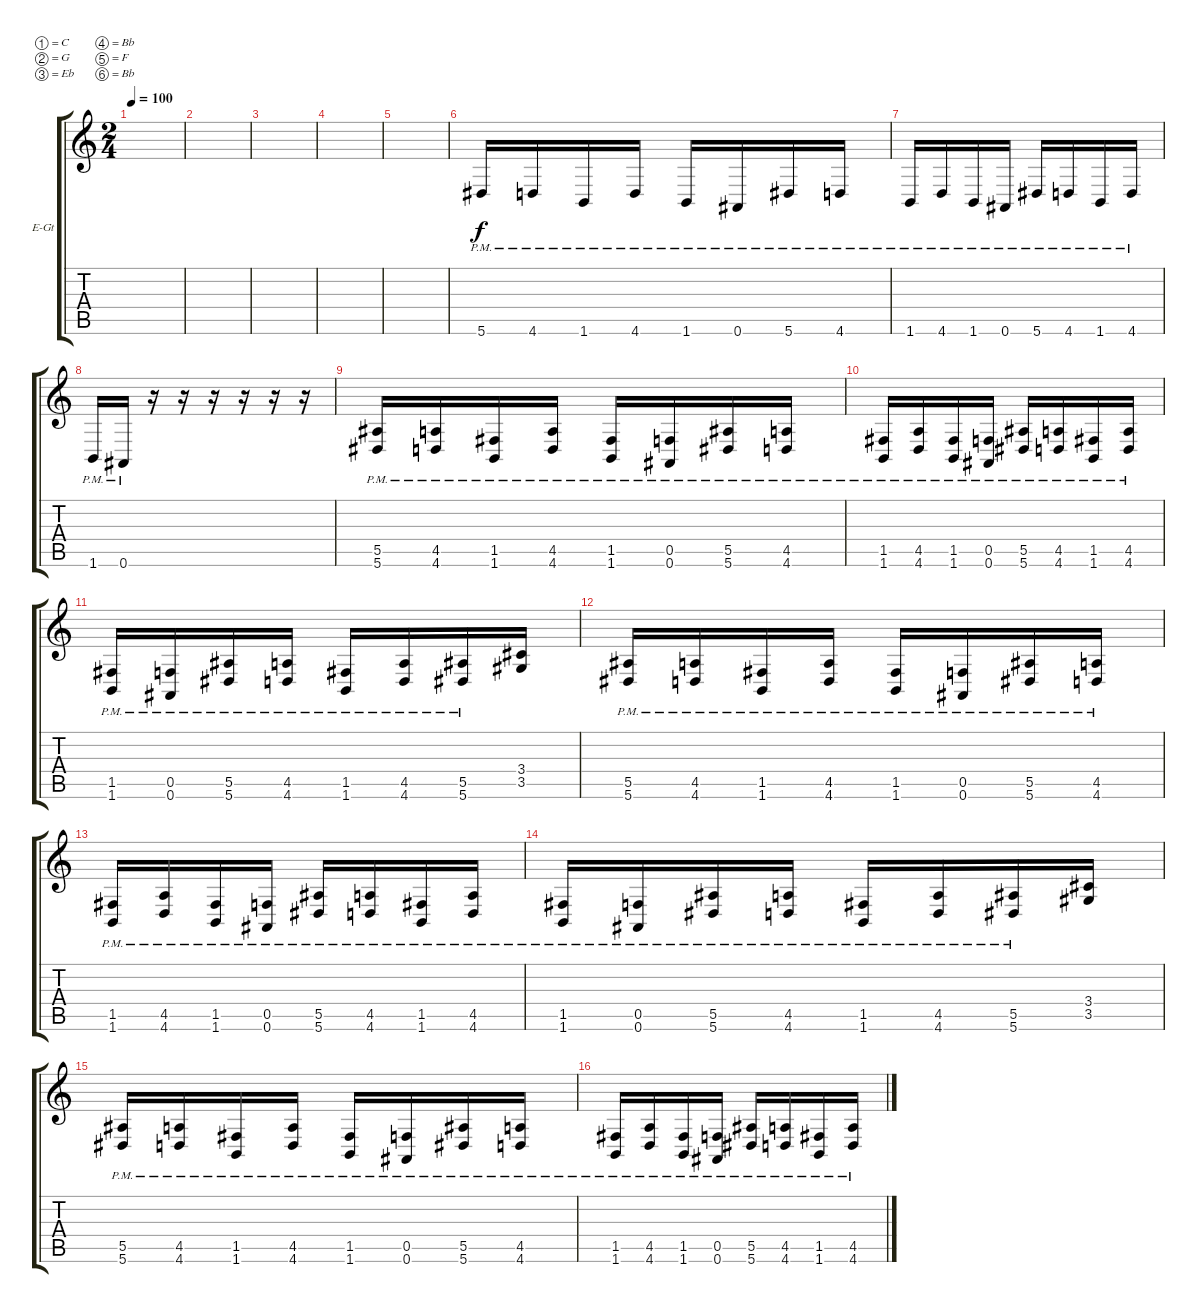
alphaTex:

\bracketExtendMode groupsimilarinstruments
\firstSystemTrackNameOrientation horizontal
\otherSystemsTrackNameOrientation horizontal
\track ("Electric Guitar 1" "E-Gt") {instrument distortionguitar}
\staff {score tabs}
\tuning (C4 G3 Eb3 Bb2 F2 Bb1)
\ts (2 4)
\tempo 100
\clef g2
\ks c
|
|
|
|
|
5.6{pm}.16 4.6{pm}.16 1.6{pm}.16 4.6{pm}.16 1.6{pm}.16 0.6{pm}.16 5.6{pm}.16 4.6{pm}.16 |
1.6{pm}.16 4.6{pm}.16 1.6{pm}.16 0.6{pm}.16 5.6{pm}.16 4.6{pm}.16 1.6{pm}.16 4.6{pm}.16 |
1.6{pm}.16 0.6{pm}.16 r.16 r.16 r.16 r.16 r.16 r.16 |
(5.5{pm} 5.6{pm}).16 (4.6{pm} 4.5{pm}).16 (1.5{pm} 1.6{pm}).16 (4.6{pm} 4.5{pm}).16 (1.5{pm} 1.6{pm}).16 (0.6{pm} 0.5{pm}).16 (5.6{pm} 5.5{pm}).16 (4.6{pm} 4.5{pm}).16 |
(1.6{pm} 1.5{pm}).16 (4.6{pm} 4.5{pm}).16 (1.6{pm} 1.5{pm}).16 (0.6{pm} 0.5{pm}).16 (5.6{pm} 5.5{pm}).16 (4.6{pm} 4.5{pm}).16 (1.6{pm} 1.5{pm}).16 (4.6{pm} 4.5{pm}).16 |
(1.6{pm} 1.5{pm}).16 (0.6{pm} 0.5{pm}).16 (5.6{pm} 5.5{pm}).16 (4.6{pm} 4.5{pm}).16 (1.6{pm} 1.5{pm}).16 (4.6{pm} 4.5{pm}).16 (5.6{pm} 5.5{pm}).16 (3.5 3.4).16 |
(5.5{pm} 5.6{pm}).16 (4.6{pm} 4.5{pm}).16 (1.5{pm} 1.6{pm}).16 (4.6{pm} 4.5{pm}).16 (1.5{pm} 1.6{pm}).16 (0.6{pm} 0.5{pm}).16 (5.6{pm} 5.5{pm}).16 (4.6{pm} 4.5{pm}).16 |
(1.6{pm} 1.5{pm}).16 (4.6{pm} 4.5{pm}).16 (1.6{pm} 1.5{pm}).16 (0.6{pm} 0.5{pm}).16 (5.6{pm} 5.5{pm}).16 (4.6{pm} 4.5{pm}).16 (1.6{pm} 1.5{pm}).16 (4.6{pm} 4.5{pm}).16 |
(1.6{pm} 1.5{pm}).16 (0.6{pm} 0.5{pm}).16 (5.6{pm} 5.5{pm}).16 (4.6{pm} 4.5{pm}).16 (1.6{pm} 1.5{pm}).16 (4.6{pm} 4.5{pm}).16 (5.6{pm} 5.5{pm}).16 (3.5 3.4).16 |
(5.5{pm} 5.6{pm}).16 (4.6{pm} 4.5{pm}).16 (1.5{pm} 1.6{pm}).16 (4.6{pm} 4.5{pm}).16 (1.5{pm} 1.6{pm}).16 (0.6{pm} 0.5{pm}).16 (5.6{pm} 5.5{pm}).16 (4.6{pm} 4.5{pm}).16 |
(1.6{pm} 1.5{pm}).16 (4.6{pm} 4.5{pm}).16 (1.6{pm} 1.5{pm}).16 (0.6{pm} 0.5{pm}).16 (5.6{pm} 5.5{pm}).16 (4.6{pm} 4.5{pm}).16 (1.6{pm} 1.5{pm}).16 (4.6{pm} 4.5{pm}).16
